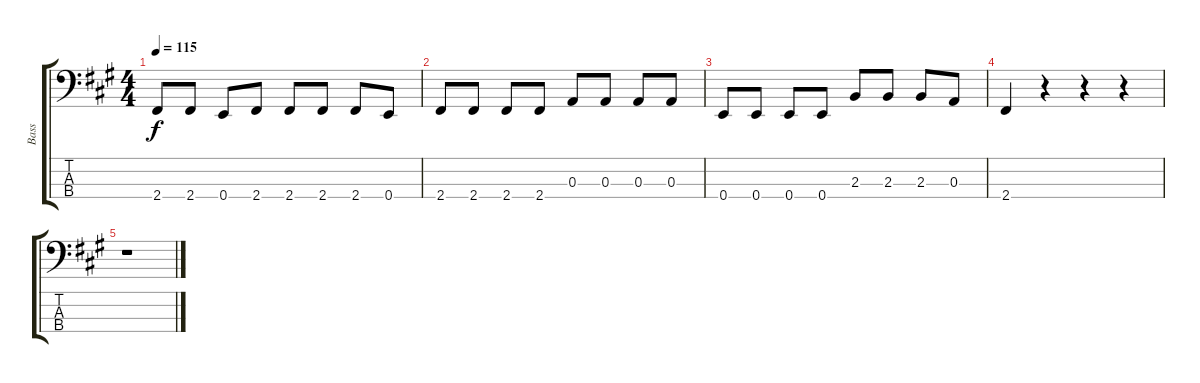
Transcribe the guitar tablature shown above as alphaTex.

\track ("Bass" "Bass") {instrument electricbassfinger}
\staff {score tabs}
\tuning (G2 D2 A1 E1) {hide}
\ts (4 4)
\tempo 115
\clef f4
\ks f#minor
2.4.8{dy f} 2.4.8 0.4.8 2.4.8 2.4.8 2.4.8 2.4.8 0.4.8 |
2.4.8 2.4.8 2.4.8 2.4.8 0.3.8 0.3.8 0.3.8 0.3.8 |
0.4.8 0.4.8 0.4.8 0.4.8 2.3.8 2.3.8 2.3.8 0.3.8 |
2.4.4 r.4 r.4 r.4 |
r.1
